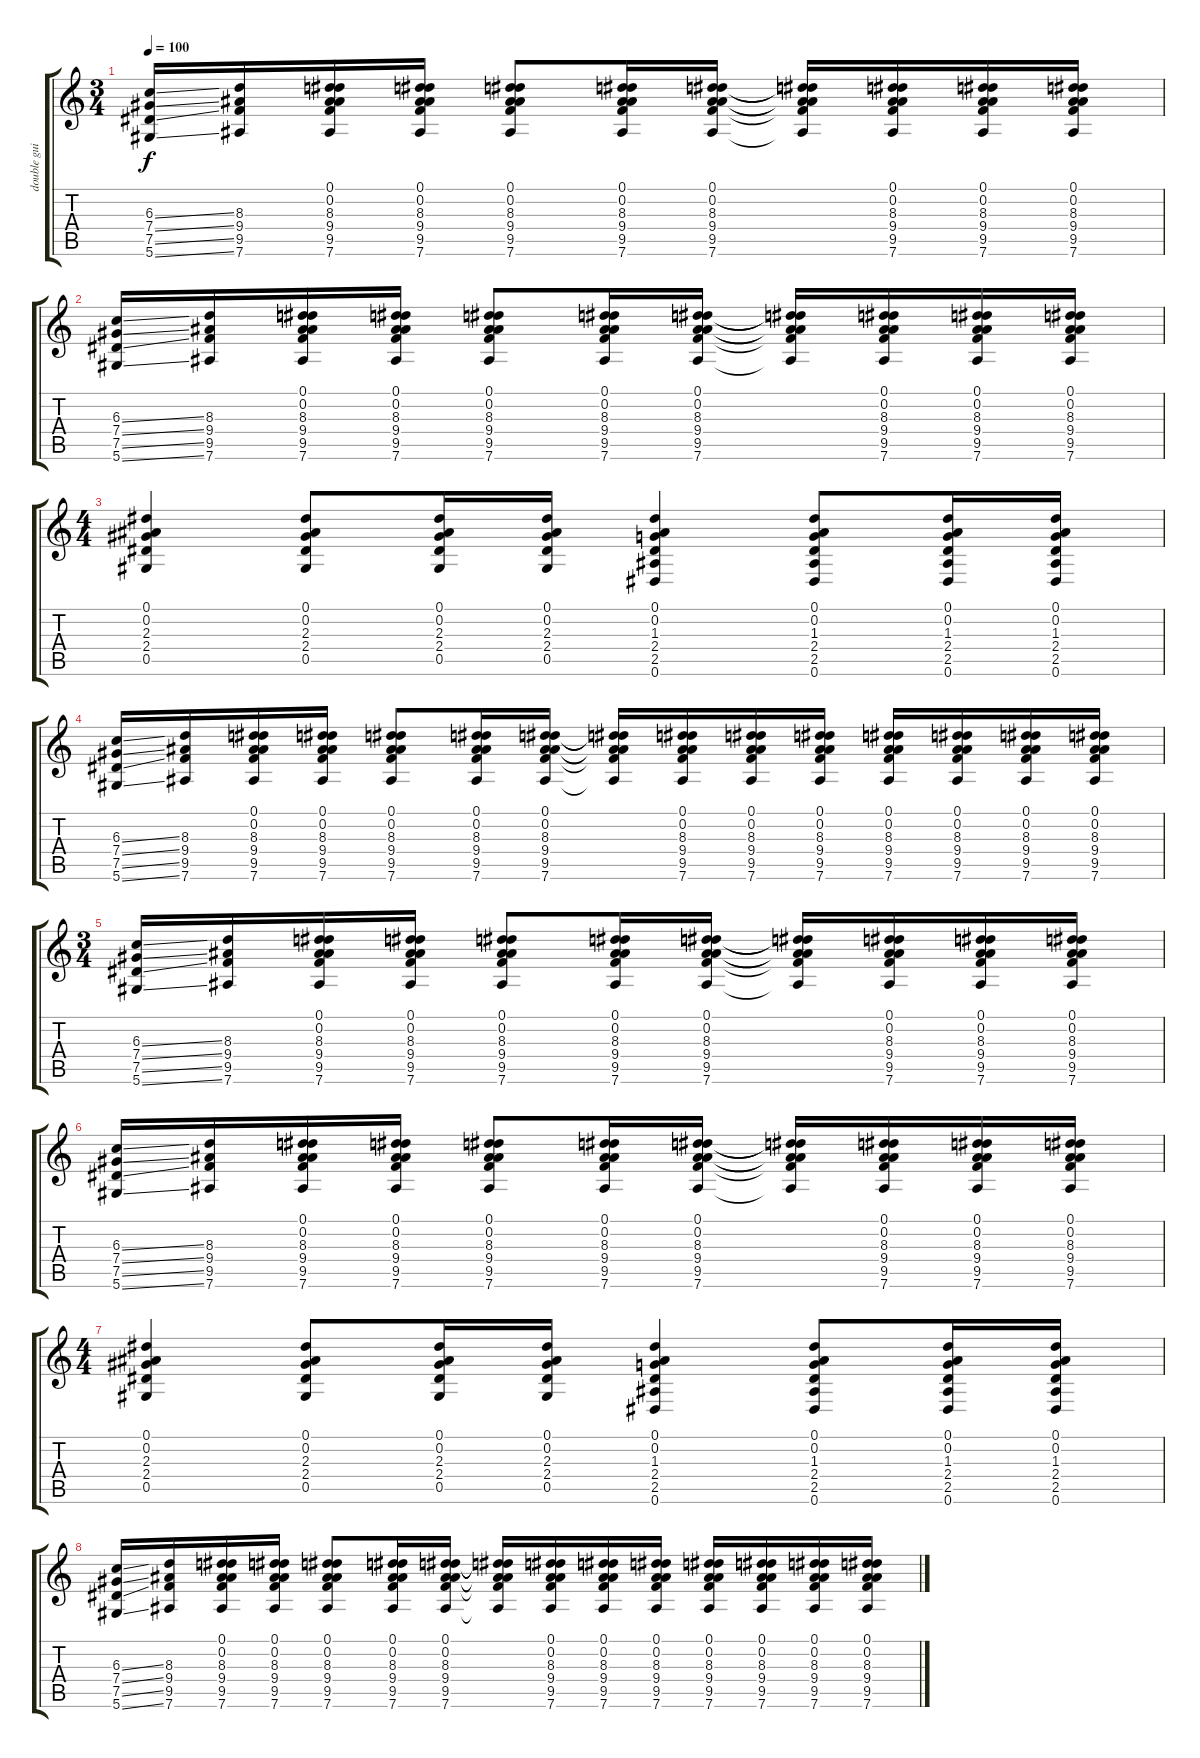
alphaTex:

\track ("double guit 1" "double gui") {instrument acousticguitarsteel}
\staff {score tabs}
\tuning (Eb4 Bb3 Gb3 Db3 Ab2 Eb2) {hide}
\ts (3 4)
\tempo 100
\clef g2
\ks c
(6.3{ss} 7.4{ss} 7.5{ss} 5.6{ss}).16{dy f instrument acousticguitarsteel} (8.3 9.4 9.5 7.6).16 (0.1 0.2 8.3 9.4 9.5 7.6).16 (0.1 0.2 8.3 9.4 9.5 7.6).16 (0.1 0.2 8.3 9.4 9.5 7.6).8 (0.1 0.2 8.3 9.4 9.5 7.6).16 (0.1 0.2 8.3 9.4 9.5 7.6).16 (0.1{t} 0.2{t} 8.3{t} 9.4{t} 9.5{t} 7.6{t}).16 (0.1 0.2 8.3 9.4 9.5 7.6).16 (0.1 0.2 8.3 9.4 9.5 7.6).16 (0.1 0.2 8.3 9.4 9.5 7.6).16 |
(6.3{ss} 7.4{ss} 7.5{ss} 5.6{ss}).16 (8.3 9.4 9.5 7.6).16 (0.1 0.2 8.3 9.4 9.5 7.6).16 (0.1 0.2 8.3 9.4 9.5 7.6).16 (0.1 0.2 8.3 9.4 9.5 7.6).8 (0.1 0.2 8.3 9.4 9.5 7.6).16 (0.1 0.2 8.3 9.4 9.5 7.6).16 (0.1{t} 0.2{t} 8.3{t} 9.4{t} 9.5{t} 7.6{t}).16 (0.1 0.2 8.3 9.4 9.5 7.6).16 (0.1 0.2 8.3 9.4 9.5 7.6).16 (0.1 0.2 8.3 9.4 9.5 7.6).16 |
\ts (4 4)
(0.1 0.2 2.3 2.4 0.5).4 (0.1 0.2 2.3 2.4 0.5).8 (0.1 0.2 2.3 2.4 0.5).16 (0.1 0.2 2.3 2.4 0.5).16 (0.1 0.2 1.3 2.4 2.5 0.6).4 (0.1 0.2 1.3 2.4 2.5 0.6).8 (0.1 0.2 1.3 2.4 2.5 0.6).16 (0.1 0.2 1.3 2.4 2.5 0.6).16 |
(6.3{ss} 7.4{ss} 7.5{ss} 5.6{ss}).16 (8.3 9.4 9.5 7.6).16 (0.1 0.2 8.3 9.4 9.5 7.6).16 (0.1 0.2 8.3 9.4 9.5 7.6).16 (0.1 0.2 8.3 9.4 9.5 7.6).8 (0.1 0.2 8.3 9.4 9.5 7.6).16 (0.1 0.2 8.3 9.4 9.5 7.6).16 (0.1{t} 0.2{t} 8.3{t} 9.4{t} 9.5{t} 7.6{t}).16 (0.1 0.2 8.3 9.4 9.5 7.6).16 (0.1 0.2 8.3 9.4 9.5 7.6).16 (0.1 0.2 8.3 9.4 9.5 7.6).16 (0.1 0.2 8.3 9.4 9.5 7.6).16 (0.1 0.2 8.3 9.4 9.5 7.6).16 (0.1 0.2 8.3 9.4 9.5 7.6).16 (0.1 0.2 8.3 9.4 9.5 7.6).16 |
\ts (3 4)
(6.3{ss} 7.4{ss} 7.5{ss} 5.6{ss}).16 (8.3 9.4 9.5 7.6).16 (0.1 0.2 8.3 9.4 9.5 7.6).16 (0.1 0.2 8.3 9.4 9.5 7.6).16 (0.1 0.2 8.3 9.4 9.5 7.6).8 (0.1 0.2 8.3 9.4 9.5 7.6).16 (0.1 0.2 8.3 9.4 9.5 7.6).16 (0.1{t} 0.2{t} 8.3{t} 9.4{t} 9.5{t} 7.6{t}).16 (0.1 0.2 8.3 9.4 9.5 7.6).16 (0.1 0.2 8.3 9.4 9.5 7.6).16 (0.1 0.2 8.3 9.4 9.5 7.6).16 |
(6.3{ss} 7.4{ss} 7.5{ss} 5.6{ss}).16 (8.3 9.4 9.5 7.6).16 (0.1 0.2 8.3 9.4 9.5 7.6).16 (0.1 0.2 8.3 9.4 9.5 7.6).16 (0.1 0.2 8.3 9.4 9.5 7.6).8 (0.1 0.2 8.3 9.4 9.5 7.6).16 (0.1 0.2 8.3 9.4 9.5 7.6).16 (0.1{t} 0.2{t} 8.3{t} 9.4{t} 9.5{t} 7.6{t}).16 (0.1 0.2 8.3 9.4 9.5 7.6).16 (0.1 0.2 8.3 9.4 9.5 7.6).16 (0.1 0.2 8.3 9.4 9.5 7.6).16 |
\ts (4 4)
(0.1 0.2 2.3 2.4 0.5).4 (0.1 0.2 2.3 2.4 0.5).8 (0.1 0.2 2.3 2.4 0.5).16 (0.1 0.2 2.3 2.4 0.5).16 (0.1 0.2 1.3 2.4 2.5 0.6).4 (0.1 0.2 1.3 2.4 2.5 0.6).8 (0.1 0.2 1.3 2.4 2.5 0.6).16 (0.1 0.2 1.3 2.4 2.5 0.6).16 |
(6.3{ss} 7.4{ss} 7.5{ss} 5.6{ss}).16 (8.3 9.4 9.5 7.6).16 (0.1 0.2 8.3 9.4 9.5 7.6).16 (0.1 0.2 8.3 9.4 9.5 7.6).16 (0.1 0.2 8.3 9.4 9.5 7.6).8 (0.1 0.2 8.3 9.4 9.5 7.6).16 (0.1 0.2 8.3 9.4 9.5 7.6).16 (0.1{t} 0.2{t} 8.3{t} 9.4{t} 9.5{t} 7.6{t}).16 (0.1 0.2 8.3 9.4 9.5 7.6).16 (0.1 0.2 8.3 9.4 9.5 7.6).16 (0.1 0.2 8.3 9.4 9.5 7.6).16 (0.1 0.2 8.3 9.4 9.5 7.6).16 (0.1 0.2 8.3 9.4 9.5 7.6).16 (0.1 0.2 8.3 9.4 9.5 7.6).16 (0.1 0.2 8.3 9.4 9.5 7.6).16
